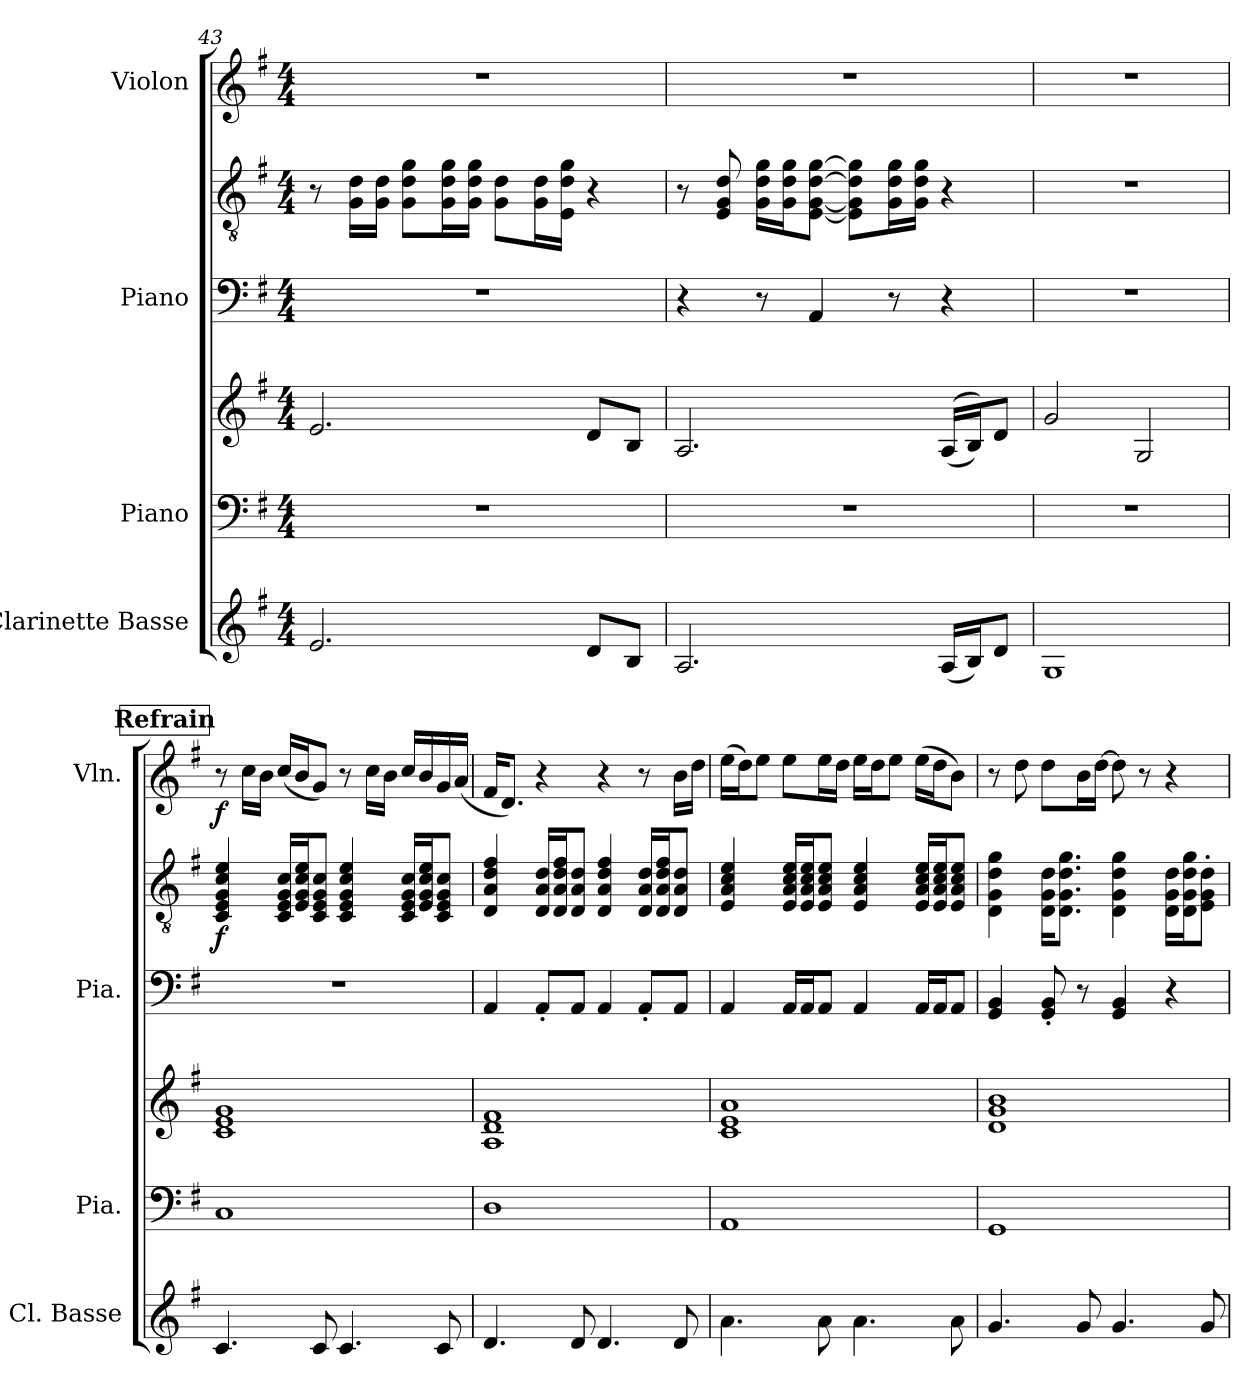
**kern	**kern	**kern	**kern	**kern	**dynam	**kern	**dynam
*part4	*part3	*part3	*part2	*part2	*part2	*part1	*part1
*staff6	*staff5	*staff4	*staff3	*staff2	*staff2/3	*staff1	*staff1
*I"Clarinette Basse	*I"Piano	*	*I"Piano	*	*	*I"Violon	*
*I'Cl. Basse	*I'Pia.	*	*I'Pia.	*	*	*I'Vln.	*
*clefG2	*clefF4	*clefG2	*clefF4	*clefGv2	*	*clefG2	*
*ITrd8c14	*	*	*	*	*	*	*
*k[f#]	*k[f#]	*k[f#]	*k[f#]	*k[f#]	*	*k[f#]	*
*M4/4	*M4/4	*M4/4	*M4/4	*M4/4	*	*M4/4	*
=43	=43	=43	=43	=43	=43	=43	=43
2.E/	1r	2.e/	1r	8r	.	1r	.
.	.	.	.	16G\ 16d\LL	.	.	.
.	.	.	.	16G\ 16d\JJ	.	.	.
.	.	.	.	8G\ 8d\ 8g\L	.	.	.
.	.	.	.	16G\ 16d\ 16g\L	.	.	.
.	.	.	.	16G\ 16d\ 16g\JJ	.	.	.
.	.	.	.	8G\ 8d\L	.	.	.
.	.	.	.	16G\ 16d\L	.	.	.
.	.	.	.	16E\ 16d\ 16g\JJ	.	.	.
8D/L	.	8d/L	.	4r	.	.	.
8BB/J	.	8B/J	.	.	.	.	.
=44	=44	=44	=44	=44	=44	=44	=44
2.AA/	1r	2.A/	4r	8r	.	1r	.
.	.	.	.	8E/ 8G/ 8d/	.	.	.
.	.	.	8r	16G\ 16d\ 16g\LL	.	.	.
.	.	.	.	16G\ 16d\ 16g\J	.	.	.
.	.	.	4AA/	[8E\ [8G\ [8d\ [8g\J	.	.	.
.	.	.	.	8E\] 8G\] 8d\] 8g\]L	.	.	.
.	.	.	8r	16G\ 16d\ 16g\L	.	.	.
.	.	.	.	16G\ 16d\ 16g\JJ	.	.	.
(<16AA/LL	.	(<(<16A/LL	4r	4r	.	.	.
16BB/J)	.	16B/J))	.	.	.	.	.
8D/J	.	8d/J	.	.	.	.	.
=45	=45	=45	=45	=45	=45	=45	=45
1GG	1r	2g/	1r	1r	.	1r	.
.	.	2G/	.	.	.	.	.
!!LO:LB:g=z
!!LO:REH:place=s1:a:B:fs=14:t=Refrain
=46	=46	=46	=46	=46	=46	=46	=46
!	!	!	!	!	!LO:DY:b	!	!LO:DY:b
4.C/	1C	1c 1e 1g	1r	4C/ 4E/ 4G/ 4c/ 4e/	f	8r	f
.	.	.	.	.	.	16cc\LL	.
.	.	.	.	.	.	16b\JJ	.
.	.	.	.	16C/ 16E/ 16G/ 16c/LL	.	(<16cc/LL	.
.	.	.	.	16E/ 16G/ 16c/ 16e/J	.	16b/J	.
8C/	.	.	.	8C/ 8E/ 8G/ 8c/J	.	8g/J)	.
4.C/	.	.	.	4C/ 4E/ 4G/ 4c/ 4e/	.	8r	.
.	.	.	.	.	.	16cc\LL	.
.	.	.	.	.	.	16b\JJ	.
.	.	.	.	16C/ 16E/ 16G/ 16c/LL	.	16cc/LL	.
.	.	.	.	16E/ 16G/ 16c/ 16e/J	.	16b/	.
8C/	.	.	.	8C/ 8E/ 8G/ 8c/J	.	16g/	.
.	.	.	.	.	.	(<16a/JJ	.
=47	=47	=47	=47	=47	=47	=47	=47
4.D/	1D	1A 1d 1f#	4AA/	4D/ 4A/ 4d/ 4f#/	.	16f#/KL	.
.	.	.	.	.	.	8.d/J)	.
.	.	.	8AA'/L	16D/ 16A/ 16d/LL	.	4r	.
.	.	.	.	16D/ 16A/ 16d/ 16f#/J	.	.	.
8D/	.	.	8AA/J	8D/ 8A/ 8d/J	.	.	.
4.D/	.	.	4AA/	4D/ 4A/ 4d/ 4f#/	.	4r	.
.	.	.	8AA'/L	16D/ 16A/ 16d/LL	.	8r	.
.	.	.	.	16D/ 16A/ 16d/ 16f#/J	.	.	.
8D/	.	.	8AA/J	8D/ 8A/ 8d/J	.	16b\LL	.
.	.	.	.	.	.	16dd\JJ	.
=48	=48	=48	=48	=48	=48	=48	=48
4.A\	1AA	1c 1e 1a	4AA/	4E/ 4A/ 4c/ 4e/	.	(>16ee\LL	.
.	.	.	.	.	.	16dd\J)	.
.	.	.	.	.	.	8ee\J	.
.	.	.	16AA/LL	16E/ 16A/ 16c/ 16e/LL	.	8ee\L	.
.	.	.	16AA/J	16E/ 16A/ 16c/ 16e/J	.	.	.
8A\	.	.	8AA/J	8E/ 8A/ 8c/ 8e/J	.	16ee\L	.
.	.	.	.	.	.	16dd\JJ	.
4.A\	.	.	4AA/	4E/ 4A/ 4c/ 4e/	.	16ee\LL	.
.	.	.	.	.	.	16dd\J	.
.	.	.	.	.	.	8ee\J	.
.	.	.	16AA/LL	16E/ 16A/ 16c/ 16e/LL	.	(>16ee\LL	.
.	.	.	16AA/J	16E/ 16A/ 16c/ 16e/J	.	16dd\J	.
8A\	.	.	8AA/J	8E/ 8A/ 8c/ 8e/J	.	8b\J)	.
!!LO:PB:g=z
=49	=49	=49	=49	=49	=49	=49	=49
4.G/	1GG	1d 1g 1b	4GG/ 4BB/	4D\ 4G\ 4d\ 4g\	.	8r	.
.	.	.	.	.	.	8dd\	.
.	.	.	8GG/' 8BB/'	16D\ 16G\ 16d\KL	.	8dd\L	.
.	.	.	.	8.D\ 8.G\ 8.d\ 8.g\J	.	.	.
8G/	.	.	8r	.	.	16b\L	.
.	.	.	.	.	.	[16dd\JJ	.
4.G/	.	.	4GG/ 4BB/	4D\ 4G\ 4d\ 4g\	.	8dd\]	.
.	.	.	.	.	.	8r	.
.	.	.	4r	16D\ 16G\ 16d\LL	.	4r	.
.	.	.	.	16D\ 16G\ 16d\ 16g\J	.	.	.
8G/	.	.	.	8E\' 8G\' 8d\'J	.	.	.
=	=	=	=	=	=	=	=
*-	*-	*-	*-	*-	*-	*-	*-
